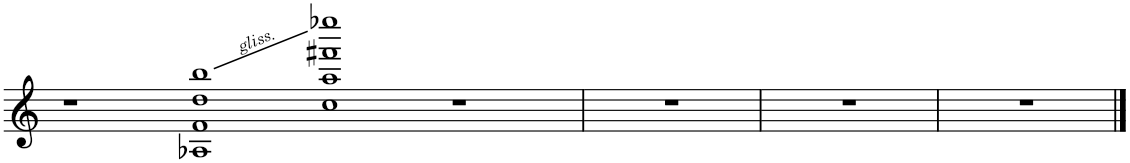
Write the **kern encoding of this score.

**kern
*part1
*staff1
*I"Piano
*I'Pno.
!!LO:PB:g=z
*clefG2
*k[]
=96
1r
1A-X 1f 1dd 1bb
1cc 1aa 1fff#X 1eeee-X
1r
=97
1r
=98
1r
=99
1r
==
*-
